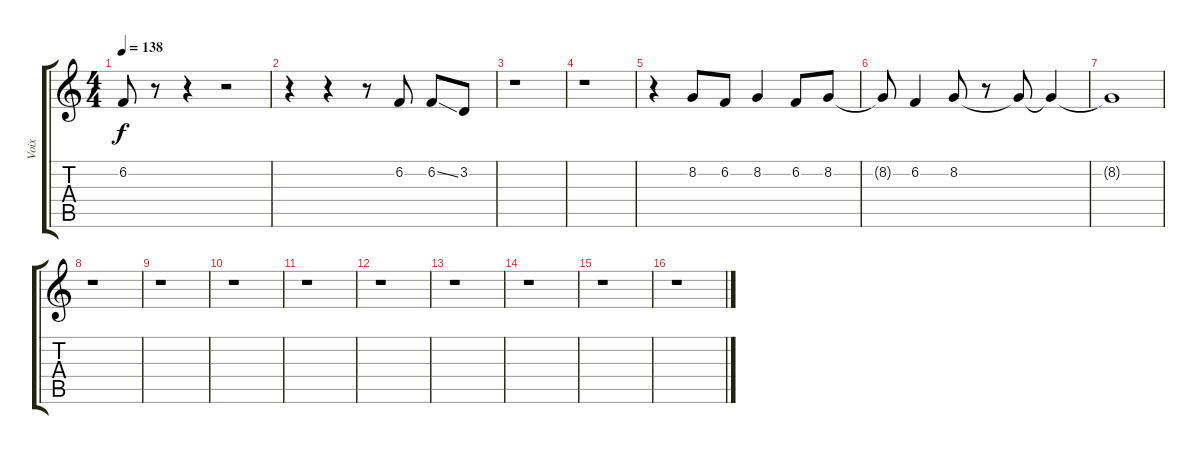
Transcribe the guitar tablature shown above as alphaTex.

\track ("Voix" "Voix") {instrument tenorsax}
\staff {score tabs}
\tuning (E4 B3 G3 D3 A2 E2) {hide}
\ts (4 4)
\tempo 138
\clef g2
\ks c
6.2{t}.8{dy f} r.8 r.4 r.2 |
r.4 r.4 r.8 6.2.8 6.2{ss}.8 3.2.8 |
r.1 |
r.1 |
r.4 8.2.8 6.2.8 8.2.4 6.2.8 8.2.8 |
8.2{t}.8 6.2.4 8.2.8 r.8 8.2{t}.8 8.2{t}.4 |
8.2{t}.1 |
r.1 |
r.1 |
r.1 |
r.1 |
r.1 |
r.1 |
r.1 |
r.1 |
r.1
